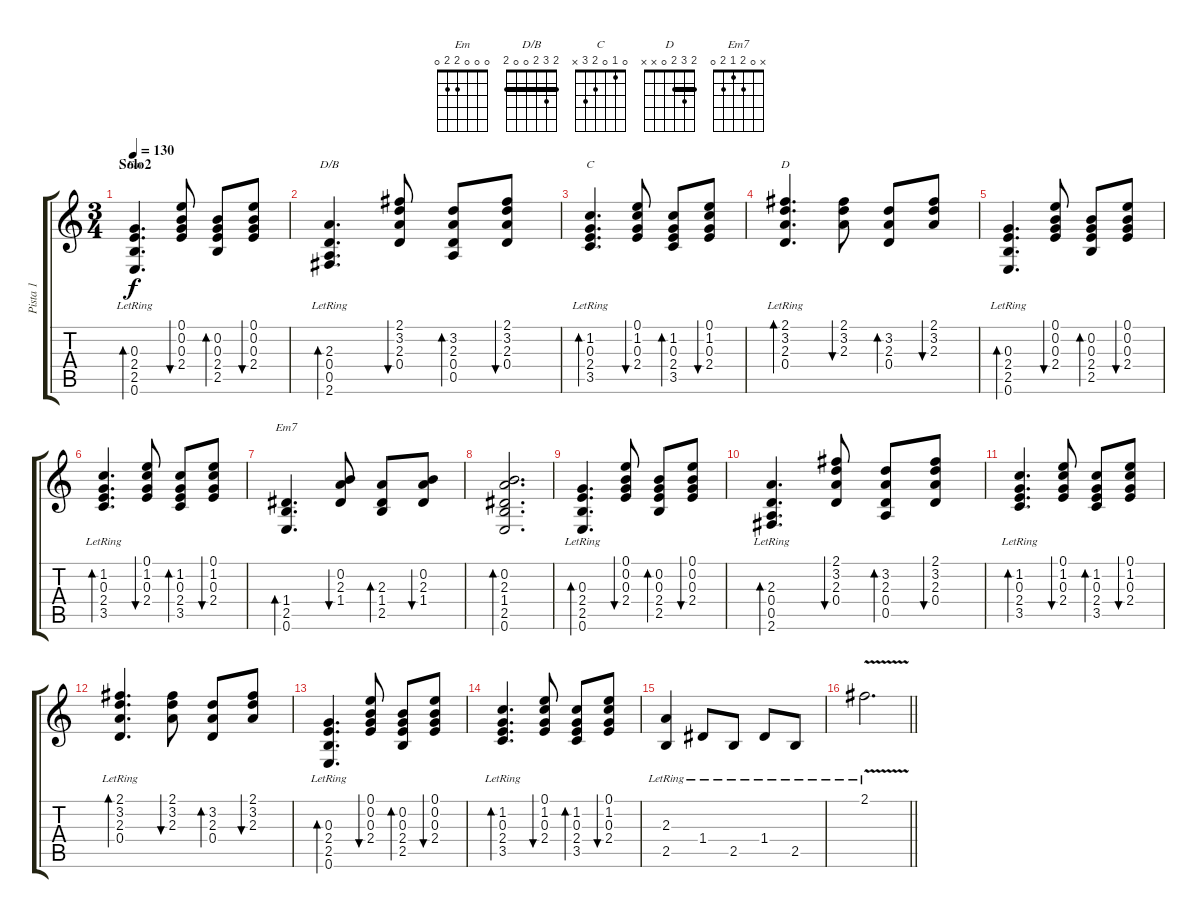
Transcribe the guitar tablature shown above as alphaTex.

\track ("Pista 1" "Pista 1") {instrument acousticguitarsteel}
\staff {score tabs}
\tuning (E4 B3 G3 D3 A2 E2) {hide}
\chord ("Em" 0 0 0 2 2 0)
\chord ("D/B" 2 3 2 0 0 2) {barre 2}
\chord ("C" 0 1 0 2 3 x)
\chord ("D" 2 3 2 0 x x) {barre 2}
\chord ("Em7" x 0 2 1 2 0)
\ts (3 4)
\section ("" "Solo2")
\tempo 130
\clef g2
\ks c
(0.3{lr} 2.4{lr} 2.5{lr} 0.6{lr}).4{d bd 60 ch "Em" dy f} (0.1 0.2 0.3 2.4).8{bu 60} (0.2 0.3 2.4 2.5).8{bd 60} (0.1 0.2 0.3 2.4).8{bu 60} |
(2.3{lr} 0.4{lr} 0.5{lr} 2.6{lr}).4{d bd 60 ch "D/B"} (2.1 3.2 2.3 0.4).8{bu 60} (3.2 2.3 0.4 0.5).8{bd 60} (2.1 3.2 2.3 0.4).8{bu 60} |
(1.2{lr} 0.3{lr} 2.4{lr} 3.5{lr}).4{d bd 60 ch "C"} (0.1 1.2 0.3 2.4).8{bu 60} (1.2 0.3 2.4 3.5).8{bd 60} (0.1 1.2 0.3 2.4).8{bu 60} |
(2.1{lr} 3.2{lr} 2.3{lr} 0.4{lr}).4{d bd 60 ch "D"} (2.1 3.2 2.3).8{bu 60} (3.2 2.3 0.4).8{bd 60} (2.1 3.2 2.3).8{bu 60} |
(0.3{lr} 2.4{lr} 2.5{lr} 0.6{lr}).4{d bd 60} (0.1 0.2 0.3 2.4).8{bu 60} (0.2 0.3 2.4 2.5).8{bd 60} (0.1 0.2 0.3 2.4).8{bu 60} |
(1.2{lr} 0.3{lr} 2.4{lr} 3.5{lr}).4{d bd 60} (0.1 1.2 0.3 2.4).8{bu 60} (1.2 0.3 2.4 3.5).8{bd 60} (0.1 1.2 0.3 2.4).8{bu 60} |
(1.4 2.5 0.6).4{d bd 60 ch "Em7"} (0.2 2.3 1.4).8{bu 60} (2.3 1.4 2.5).8{bd 60} (0.2 2.3 1.4).8{bu 60} |
(0.2 2.3 1.4 2.5 0.6).2{d bd 60} |
(0.3{lr} 2.4{lr} 2.5{lr} 0.6{lr}).4{d bd 60} (0.1 0.2 0.3 2.4).8{bu 60} (0.2 0.3 2.4 2.5).8{bd 60} (0.1 0.2 0.3 2.4).8{bu 60} |
(2.3{lr} 0.4{lr} 0.5{lr} 2.6{lr}).4{d bd 60} (2.1 3.2 2.3 0.4).8{bu 60} (3.2 2.3 0.4 0.5).8{bd 60} (2.1 3.2 2.3 0.4).8{bu 60} |
(1.2{lr} 0.3{lr} 2.4{lr} 3.5{lr}).4{d bd 60} (0.1 1.2 0.3 2.4).8{bu 60} (1.2 0.3 2.4 3.5).8{bd 60} (0.1 1.2 0.3 2.4).8{bu 60} |
(2.1{lr} 3.2{lr} 2.3{lr} 0.4{lr}).4{d bd 60} (2.1 3.2 2.3).8{bu 60} (3.2 2.3 0.4).8{bd 60} (2.1 3.2 2.3).8{bu 60} |
(0.3{lr} 2.4{lr} 2.5{lr} 0.6{lr}).4{d bd 60} (0.1 0.2 0.3 2.4).8{bu 60} (0.2 0.3 2.4 2.5).8{bd 60} (0.1 0.2 0.3 2.4).8{bu 60} |
(1.2{lr} 0.3{lr} 2.4{lr} 3.5{lr}).4{d bd 60} (0.1 1.2 0.3 2.4).8{bu 60} (1.2 0.3 2.4 3.5).8{bd 60} (0.1 1.2 0.3 2.4).8{bu 60} |
(2.3 2.5{lr}).4 1.4{lr}.8 2.5{lr}.8 1.4{lr}.8 2.5{lr}.8 |
\barLineRight lightlight
2.1{v lr}.2{d}
